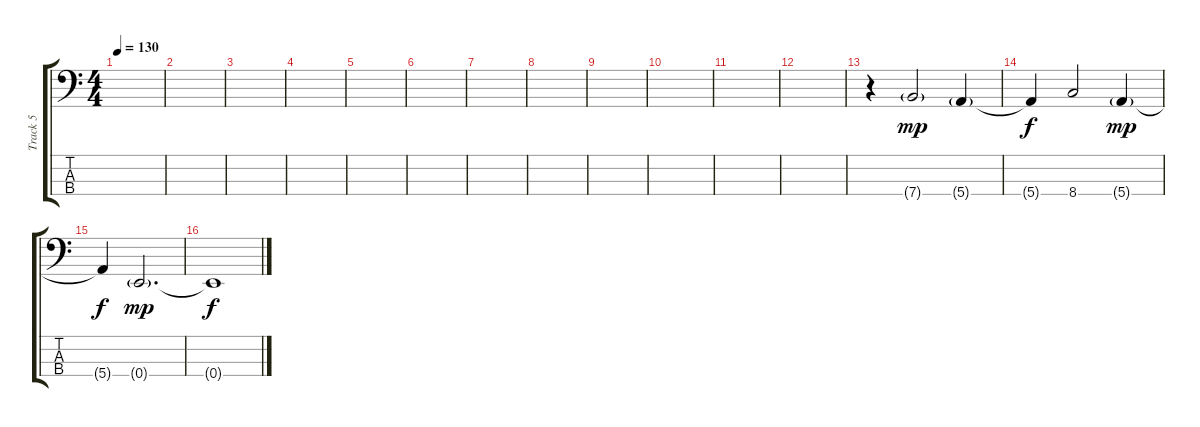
\track ("Track 5" "Track 5") {instrument electricguitarclean}
\staff {score tabs}
\tuning (G2 D2 A1 E1) {hide}
\ts (4 4)
\tempo 130
\clef f4
\ks c
|
|
|
|
|
|
|
|
|
|
|
|
r.4 7.4{g}.2{dy mp} 5.4{g}.4 |
5.4{t}.4{dy f} 8.4.2 5.4{g}.4{dy mp} |
5.4{t}.4{dy f} 0.4{g}.2{d dy mp} |
0.4{t}.1{dy f}
